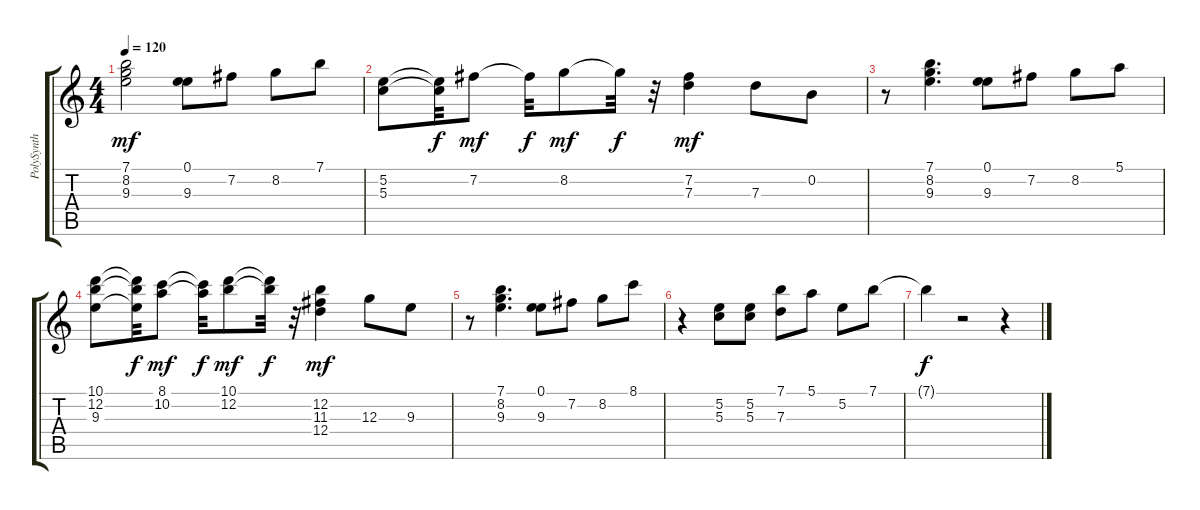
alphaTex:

\track ("PolySynth" "PolySynth") {mute instrument distortionguitar}
\staff {score tabs}
\tuning (E4 B3 G3 D3 A2 E2) {hide}
\ts (4 4)
\tempo 120
\clef g2
\ks c
(7.1 8.2 9.3).2{dy mf} (0.1 9.3).8 7.2.8 8.2.8 7.1.8 |
(5.2 5.3).8 (5.2{t} 5.3{t}).32{dy f} 7.2.8{dy mf} 7.2{t}.32{dy f} 8.2.8{dy mf} 8.2{t}.32{dy f} r.32 (7.2 7.3).4{dy mf} 7.3.8 0.2.8 |
r.8 (7.1 8.2 9.3).4{d} (0.1 9.3).8 7.2.8 8.2.8 5.1.8 |
(10.1 12.2 9.3).8 (10.1{t} 12.2{t} 9.3{t}).32{dy f} (8.1 10.2).8{dy mf} (8.1{t} 10.2{t}).32{dy f} (10.1 12.2).8{dy mf} (10.1{t} 12.2{t}).32{dy f} r.32 (12.2 11.3 12.4).4{dy mf} 12.3.8 9.3.8 |
r.8 (7.1 8.2 9.3).4{d} (0.1 9.3).8 7.2.8 8.2.8 8.1.8 |
r.4 (5.2 5.3).8 (5.2 5.3).8 (7.1 7.3).8 5.1.8 5.2.8 7.1.8 |
7.1{t}.4{dy f} r.2 r.4
